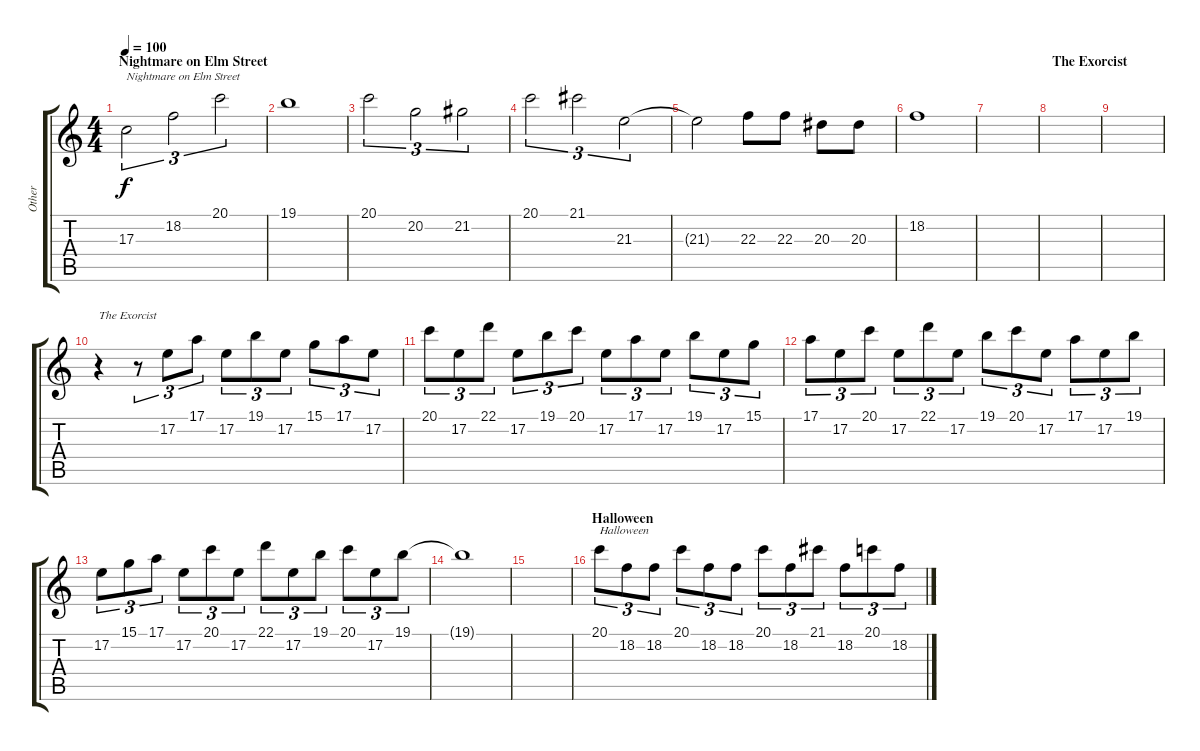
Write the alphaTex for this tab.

\track ("Other" "Other") {instrument glockenspiel}
\staff {score tabs}
\tuning (E4 B3 G3 D3 A2 D2) {hide}
\ts (4 4)
\section ("" "Nightmare on Elm Street")
\tempo 100
\clef g2
\ks c
17.3.2{tu (3 2) txt "Nightmare on Elm Street" dy f instrument glockenspiel} 18.2.2{tu (3 2)} 20.1.2{tu (3 2)} |
19.1.1 |
20.1.2{tu (3 2)} 20.2.2{tu (3 2)} 21.2.2{tu (3 2)} |
20.1.2{tu (3 2)} 21.1.2{tu (3 2)} 21.3.2{tu (3 2)} |
21.3{t}.2 22.3.8 22.3.8 20.3.8 20.3.8 |
18.2.1 |
|
\section ("" "The Exorcist")
|
|
r.4{txt "The Exorcist" instrument reedorgan} r.8{tu (3 2)} 17.2.8{tu (3 2)} 17.1.8{tu (3 2)} 17.2.8{tu (3 2)} 19.1.8{tu (3 2)} 17.2.8{tu (3 2)} 15.1.8{tu (3 2)} 17.1.8{tu (3 2)} 17.2.8{tu (3 2)} |
20.1.8{tu (3 2)} 17.2.8{tu (3 2)} 22.1.8{tu (3 2)} 17.2.8{tu (3 2)} 19.1.8{tu (3 2)} 20.1.8{tu (3 2)} 17.2.8{tu (3 2)} 17.1.8{tu (3 2)} 17.2.8{tu (3 2)} 19.1.8{tu (3 2)} 17.2.8{tu (3 2)} 15.1.8{tu (3 2)} |
17.1.8{tu (3 2)} 17.2.8{tu (3 2)} 20.1.8{tu (3 2)} 17.2.8{tu (3 2)} 22.1.8{tu (3 2)} 17.2.8{tu (3 2)} 19.1.8{tu (3 2)} 20.1.8{tu (3 2)} 17.2.8{tu (3 2)} 17.1.8{tu (3 2)} 17.2.8{tu (3 2)} 19.1.8{tu (3 2)} |
17.2.8{tu (3 2)} 15.1.8{tu (3 2)} 17.1.8{tu (3 2)} 17.2.8{tu (3 2)} 20.1.8{tu (3 2)} 17.2.8{tu (3 2)} 22.1.8{tu (3 2)} 17.2.8{tu (3 2)} 19.1.8{tu (3 2)} 20.1.8{tu (3 2)} 17.2.8{tu (3 2)} 19.1.8{tu (3 2)} |
19.1{t}.1 |
|
\section ("" "Halloween")
20.1.8{tu (3 2) txt "Halloween" instrument vibraphone} 18.2.8{tu (3 2)} 18.2.8{tu (3 2)} 20.1.8{tu (3 2)} 18.2.8{tu (3 2)} 18.2.8{tu (3 2)} 20.1.8{tu (3 2)} 18.2.8{tu (3 2)} 21.1.8{tu (3 2)} 18.2.8{tu (3 2)} 20.1.8{tu (3 2)} 18.2.8{tu (3 2)}
